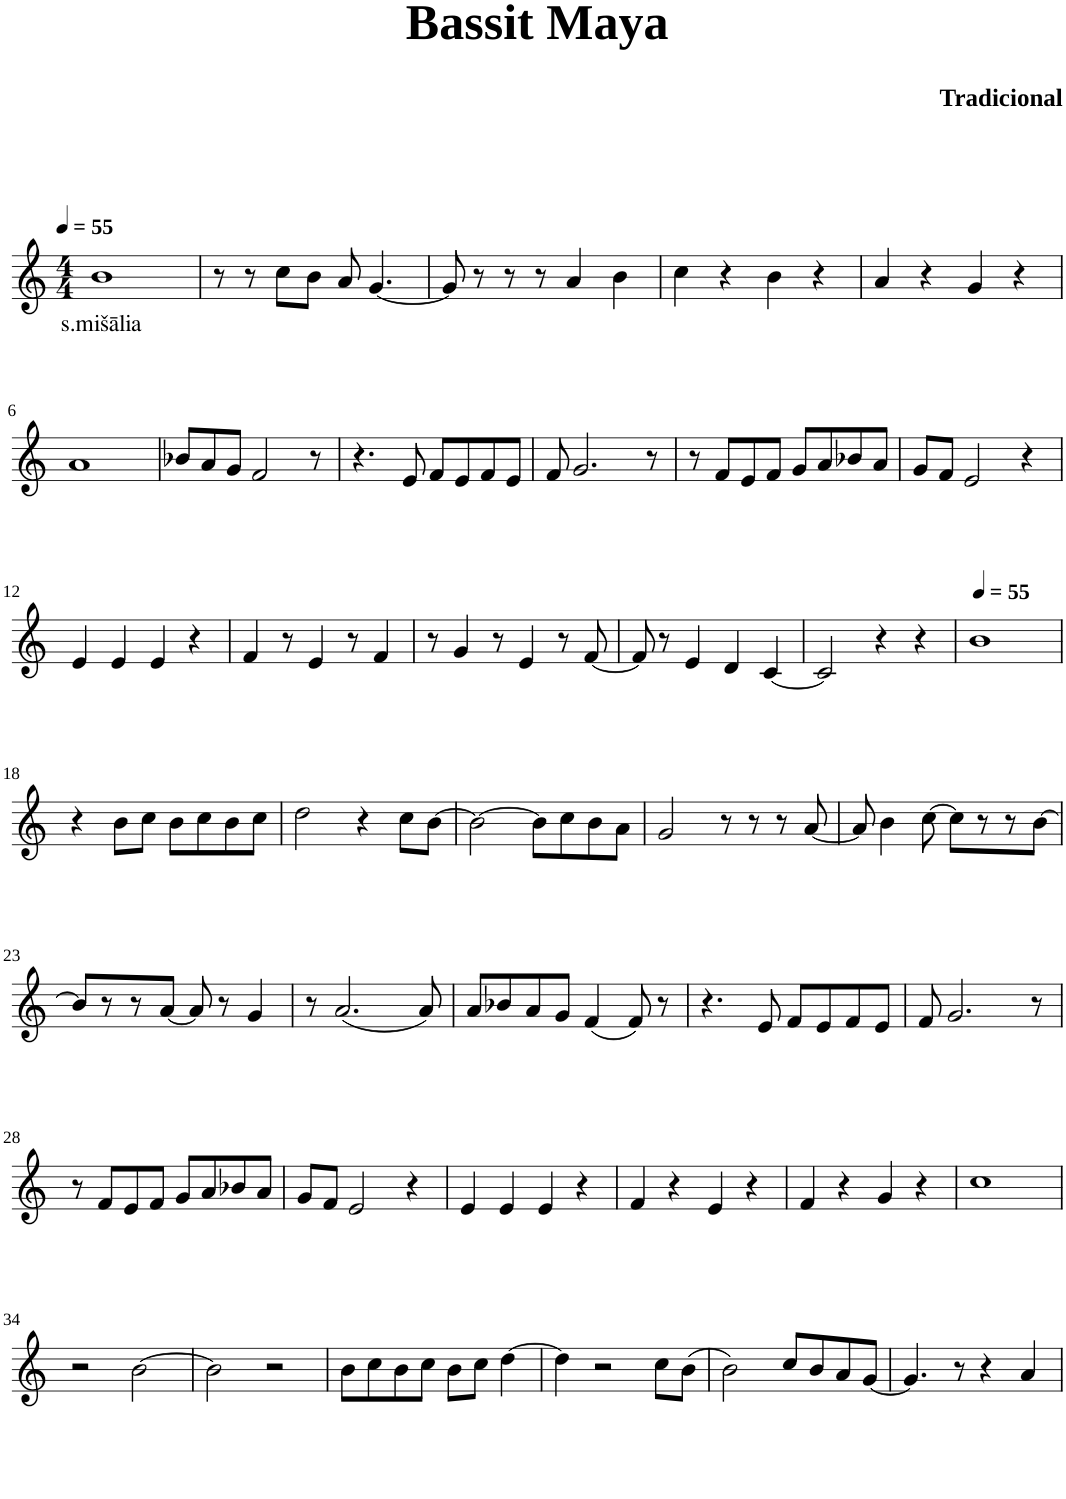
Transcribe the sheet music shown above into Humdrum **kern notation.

**kern	**text
*part1	*part1
*staff1	*staff1
*I"Violin	*
*clefG2	*
*k[]	*
*M4/4	*
*MM55	*
=1	=1
!	!LO:LY:b
1b	s.mišālia
=2	=2
8r	.
8r	.
8cc\L	.
8b\J	.
8a/	.
[4.g/	.
=3	=3
8g/]	.
8r	.
8r	.
8r	.
4a/	.
4b\	.
=4	=4
4cc\	.
4r	.
4b\	.
4r	.
=5	=5
4a/	.
4r	.
4g/	.
4r	.
!!LO:LB:g=z
=6	=6
1a	.
=7	=7
8b-X/L	.
8a/	.
8g/J	.
2f/	.
8r	.
=8	=8
4.r	.
8e/	.
8f/L	.
8e/	.
8f/	.
8e/J	.
=9	=9
8f/	.
2.g/	.
8r	.
=10	=10
8r	.
8f/L	.
8e/	.
8f/J	.
8g/L	.
8a/	.
8b-X/	.
8a/J	.
=11	=11
8g/L	.
8f/J	.
2e/	.
4r	.
!!LO:LB:g=z
=12	=12
4e/	.
4e/	.
4e/	.
4r	.
=13	=13
4f/	.
8r	.
4e/	.
8r	.
4f/	.
=14	=14
8r	.
4g/	.
8r	.
4e/	.
8r	.
[8f/	.
=15	=15
8f/]	.
8r	.
4e/	.
4d/	.
[4c/	.
=16	=16
2c/]	.
4r	.
4r	.
=17	=17
*MM55	*
1b	.
!!LO:LB:g=z
=18	=18
4r	.
8b\L	.
8cc\J	.
8b\L	.
8cc\	.
8b\	.
8cc\J	.
=19	=19
2dd\	.
4r	.
8cc\L	.
[8b\J	.
=20	=20
2b\_	.
8b\L]	.
8cc\	.
8b\	.
8a\J	.
=21	=21
2g/	.
8r	.
8r	.
8r	.
[8a/	.
=22	=22
8a/]	.
4b\	.
[8cc\	.
8cc\L]	.
8r	.
8r	.
[8b\J	.
!!LO:LB:g=z
=23	=23
8b/L]	.
8r	.
8r	.
[8a/J	.
8a/]	.
8r	.
4g/	.
=24	=24
8r	.
(2.a/	.
8a/)	.
=25	=25
8a/L	.
8b-X/	.
8a/	.
8g/J	.
(4f/	.
8f/)	.
8r	.
=26	=26
4.r	.
8e/	.
8f/L	.
8e/	.
8f/	.
8e/J	.
=27	=27
8f/	.
2.g/	.
8r	.
!!LO:LB:g=z
=28	=28
8r	.
8f/L	.
8e/	.
8f/J	.
8g/L	.
8a/	.
8b-X/	.
8a/J	.
=29	=29
8g/L	.
8f/J	.
2e/	.
4r	.
=30	=30
4e/	.
4e/	.
4e/	.
4r	.
=31	=31
4f/	.
4r	.
4e/	.
4r	.
=32	=32
4f/	.
4r	.
4g/	.
4r	.
=33	=33
1cc	.
!!LO:LB:g=z
=34	=34
2r	.
[2b\	.
=35	=35
2b\]	.
2r	.
=36	=36
8b\L	.
8cc\	.
8b\	.
8cc\J	.
8b\L	.
8cc\J	.
[4dd\	.
=37	=37
4dd\]	.
2r	.
8cc\L	.
(8b\J	.
=38	=38
2b\)	.
8cc/L	.
8b/	.
8a/	.
[8g/J	.
=39	=39
4.g/]	.
8r	.
4r	.
4a/	.
=	=
*-	*-
